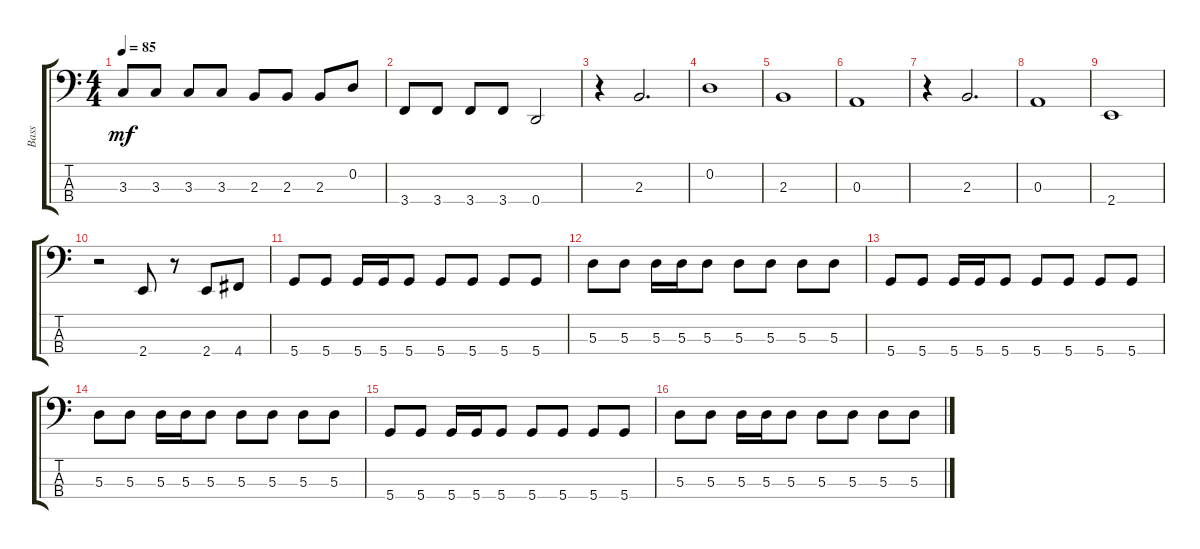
\track ("Bass" "Bass") {instrument electricbassfinger}
\staff {score tabs}
\tuning (G2 D2 A1 D1) {hide}
\ts (4 4)
\tempo 85
\clef f4
\ks c
3.3.8{dy mf} 3.3.8 3.3.8 3.3.8 2.3.8 2.3.8 2.3.8 0.2.8 |
3.4.8 3.4.8 3.4.8 3.4.8 0.4.2 |
r.4 2.3.2{d} |
0.2.1 |
2.3.1 |
0.3.1 |
r.4 2.3.2{d} |
0.3.1 |
2.4.1 |
r.2 2.4.8 r.8 2.4.8 4.4.8 |
5.4.8 5.4.8 5.4.16 5.4.16 5.4.8 5.4.8 5.4.8 5.4.8 5.4.8 |
5.3.8 5.3.8 5.3.16 5.3.16 5.3.8 5.3.8 5.3.8 5.3.8 5.3.8 |
5.4.8 5.4.8 5.4.16 5.4.16 5.4.8 5.4.8 5.4.8 5.4.8 5.4.8 |
5.3.8 5.3.8 5.3.16 5.3.16 5.3.8 5.3.8 5.3.8 5.3.8 5.3.8 |
5.4.8 5.4.8 5.4.16 5.4.16 5.4.8 5.4.8 5.4.8 5.4.8 5.4.8 |
5.3.8 5.3.8 5.3.16 5.3.16 5.3.8 5.3.8 5.3.8 5.3.8 5.3.8
